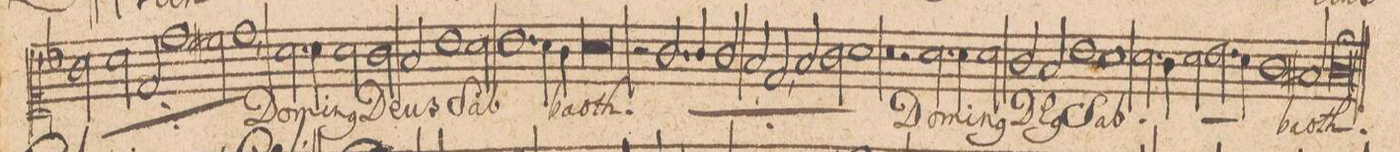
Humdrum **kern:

**kern	**text
*I"CANTVS.	*
*clefC1	*
*k[b-]	*
*met(C|)	*
*M2/1	*
2g\	San-
2a\	.
=14-	=14-
2d/	.
1dd	.
2cc#X\	.
=15-	=15-
1dd,	-ctus
*	*Xij
2.a\	Do-
4a\	-mi-
=16-	=16-
2a\	-n(us)
2g\	De-
2f/	-us
1b-\	Sab-
=17-	=17-
2a\	.
1.b-	.
=18-	=18-
4a\	-ba-
4g\	.
0a	-oth.
=19-	=19-
2r	.
*	*ij
2.g/	Do-
=20-	=20-
4g/	-mi-
2g/	-n(us)
2f/	De-
2d,/	-us
=21-	=21-
2f/	Sab-
2g\	-ba-
1a	-oth.
*	*Xij
=22-	=22-
0r	.
=23-	=23-
2r	.
2.a\	Do-
4a\	-mi-
2a\	-n(us)
=24-	=24-
2g/	D(e-
2f/	-us)
1b-	Sab.-
=25-	=25-
1a	.
2.a\	.
4g\	.
=26-	=26-
2a\	.
2.b-\	.
4a\	.
1g\	.
=27-	=27-
2f#X/	-ba-
0gl;	-oth.
=28||	=28||
*>B	*
*M2/1	*
*met(C|)	*
0ryy	.
=29-	=29-
0ryy	.
=30-	=30-
0ryy	.
=31-	=31-
0ryy	.
=32-	=32-
0ryy	.
=33-	=33-
0ryy	.
=34-	=34-
0ryy	.
=35-	=35-
0ryy	.
=36-	=36-
0ryy	.
=37-	=37-
0ryy	.
=38-	=38-
0ryy	.
=39-	=39-
0ryy	.
=40-	=40-
0ryy	.
=41-	=41-
0ryy	.
=42-	=42-
0ryy	.
=43-	=43-
0ryy	.
=44-	=44-
0ryy	.
=45-	=45-
0ryy	.
=46-	=46-
0ryy	.
=47-	=47-
0ryy	.
=48-	=48-
0ryy	.
=49-	=49-
0ryy	.
=50-	=50-
0ryy	.
=51||-	=51||-
*-	*-
